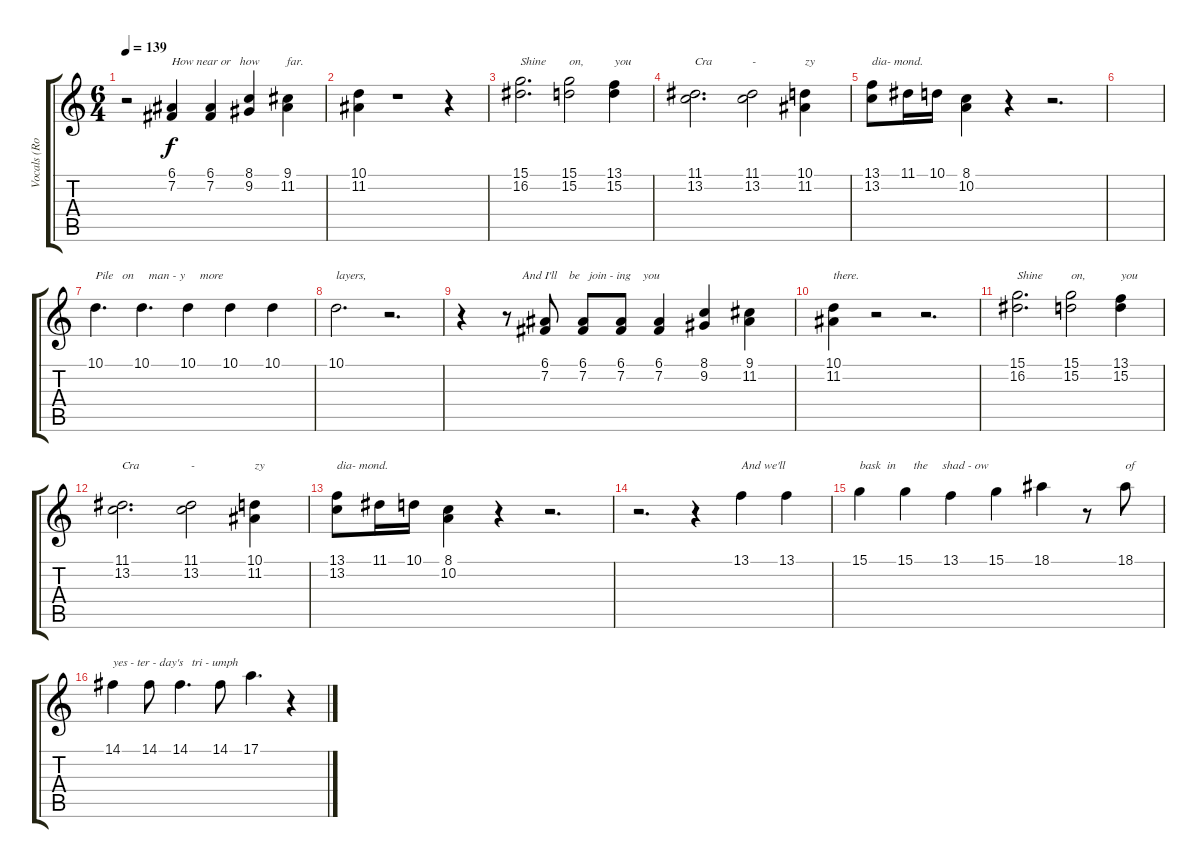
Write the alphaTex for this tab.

\track ("Vocals (Roger Waters)" "Vocals (Ro") {instrument voiceoohs}
\staff {score tabs}
\tuning (E4 B3 G3 D3 A2 E2) {hide}
\ts (6 4)
\tempo 139
\clef g2
\ks c
r.2{dy f} (6.1 7.2).4{txt "How near or   how         far."} (6.1 7.2).4 (8.1 9.2).4 (9.1 11.2).4 |
(10.1 11.2).4 r.1 r.4 |
(15.1 16.2).2{d txt "Shine"} (15.1 15.2).2{txt "on,"} (13.1 15.2).4{txt "you"} |
(11.1 13.2).2{d txt "Cra"} (11.1 13.2).2{txt "-"} (10.1 11.2).4{txt "zy"} |
(13.1 13.2).8{txt "dia- mond."} 11.1.16 10.1.16 (8.1 10.2).4 r.4 r.2{d} |
|
10.1.4{d txt "Pile   on     man - y     more"} 10.1.4{d} 10.1.4 10.1.4 10.1.4 |
10.1.2{d txt "layers,"} r.2{d} |
r.4 r.8{txt "     And I'll    be   join - ing    you"} (6.1 7.2).8 (6.1 7.2).8 (6.1 7.2).8 (6.1 7.2).4 (8.1 9.2).4 (9.1 11.2).4 |
(10.1 11.2).4{txt "there."} r.2 r.2{d} |
(15.1 16.2).2{d txt "Shine"} (15.1 15.2).2{txt "on,"} (13.1 15.2).4{txt "you"} |
(11.1 13.2).2{d txt "Cra"} (11.1 13.2).2{txt "-"} (10.1 11.2).4{txt "zy"} |
(13.1 13.2).8{txt "dia- mond."} 11.1.16 10.1.16 (8.1 10.2).4 r.4 r.2{d} |
r.2{d} r.4 13.1.4{txt "And we'll"} 13.1.4 |
15.1.4{txt "bask  in      the     shad - ow"} 15.1.4 13.1.4 15.1.4 18.1.4 r.8 18.1.8{txt "of"} |
14.1.4{txt "yes - ter - day's   tri - umph"} 14.1.8 14.1.4{d} 14.1.8 17.1.4{d} r.4
